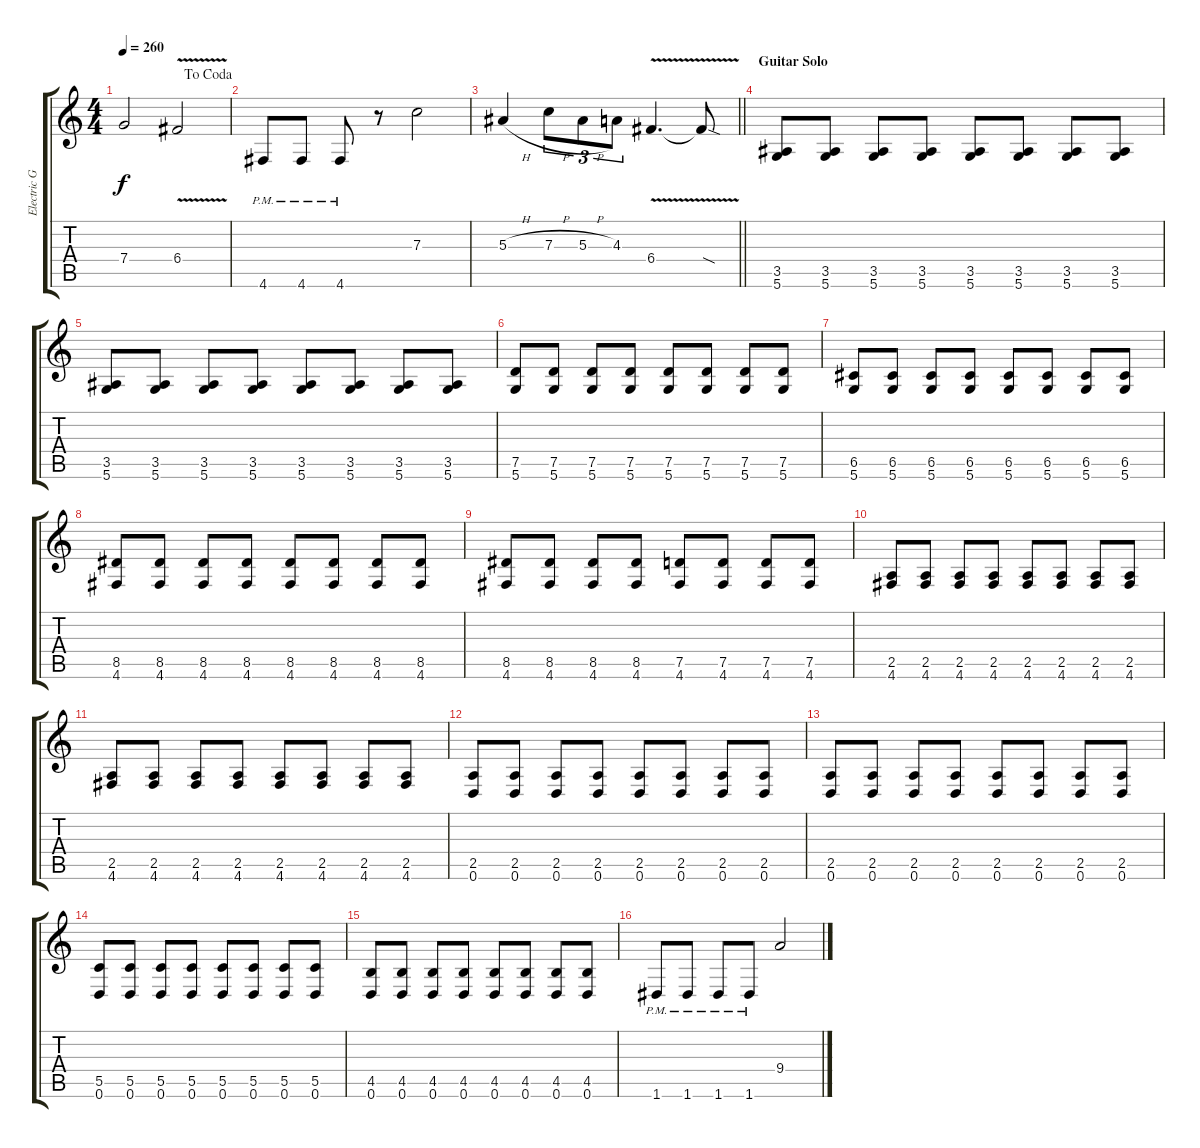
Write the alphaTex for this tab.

\track ("Electric Guitar" "Electric G") {instrument overdrivenguitar}
\staff {score tabs}
\tuning (D4 A3 F3 C3 G2 D2) {hide}
\ts (4 4)
\jump dacoda
\tempo 260
\clef g2
\ks c
7.4.2{dy f} 6.4{v}.2 |
4.6{pm}.8 4.6{pm}.8 4.6{pm}.8 r.8 7.3.2 |
\barLineRight lightlight
5.3{h}.4 7.3{h}.8{tu (3 2)} 5.3{h}.8{tu (3 2)} 4.3.8{tu (3 2)} 6.4{v}.4{d} 6.4{sod t}.8 |
\section ("" "Guitar Solo")
(3.5 5.6).8 (3.5 5.6).8 (3.5 5.6).8 (3.5 5.6).8 (3.5 5.6).8 (3.5 5.6).8 (3.5 5.6).8 (3.5 5.6).8 |
(3.5 5.6).8 (3.5 5.6).8 (3.5 5.6).8 (3.5 5.6).8 (3.5 5.6).8 (3.5 5.6).8 (3.5 5.6).8 (3.5 5.6).8 |
(7.5 5.6).8 (7.5 5.6).8 (7.5 5.6).8 (7.5 5.6).8 (7.5 5.6).8 (7.5 5.6).8 (7.5 5.6).8 (7.5 5.6).8 |
(6.5 5.6).8 (6.5 5.6).8 (6.5 5.6).8 (6.5 5.6).8 (6.5 5.6).8 (6.5 5.6).8 (6.5 5.6).8 (6.5 5.6).8 |
(8.5 4.6).8 (8.5 4.6).8 (8.5 4.6).8 (8.5 4.6).8 (8.5 4.6).8 (8.5 4.6).8 (8.5 4.6).8 (8.5 4.6).8 |
(8.5 4.6).8 (8.5 4.6).8 (8.5 4.6).8 (8.5 4.6).8 (7.5 4.6).8 (7.5 4.6).8 (7.5 4.6).8 (7.5 4.6).8 |
(2.5 4.6).8 (2.5 4.6).8 (2.5 4.6).8 (2.5 4.6).8 (2.5 4.6).8 (2.5 4.6).8 (2.5 4.6).8 (2.5 4.6).8 |
(2.5 4.6).8 (2.5 4.6).8 (2.5 4.6).8 (2.5 4.6).8 (2.5 4.6).8 (2.5 4.6).8 (2.5 4.6).8 (2.5 4.6).8 |
(2.5 0.6).8 (2.5 0.6).8 (2.5 0.6).8 (2.5 0.6).8 (2.5 0.6).8 (2.5 0.6).8 (2.5 0.6).8 (2.5 0.6).8 |
(2.5 0.6).8 (2.5 0.6).8 (2.5 0.6).8 (2.5 0.6).8 (2.5 0.6).8 (2.5 0.6).8 (2.5 0.6).8 (2.5 0.6).8 |
(5.5 0.6).8 (5.5 0.6).8 (5.5 0.6).8 (5.5 0.6).8 (5.5 0.6).8 (5.5 0.6).8 (5.5 0.6).8 (5.5 0.6).8 |
(4.5 0.6).8 (4.5 0.6).8 (4.5 0.6).8 (4.5 0.6).8 (4.5 0.6).8 (4.5 0.6).8 (4.5 0.6).8 (4.5 0.6).8 |
1.6{pm}.8 1.6{pm}.8 1.6{pm}.8 1.6{pm}.8 9.4.2
